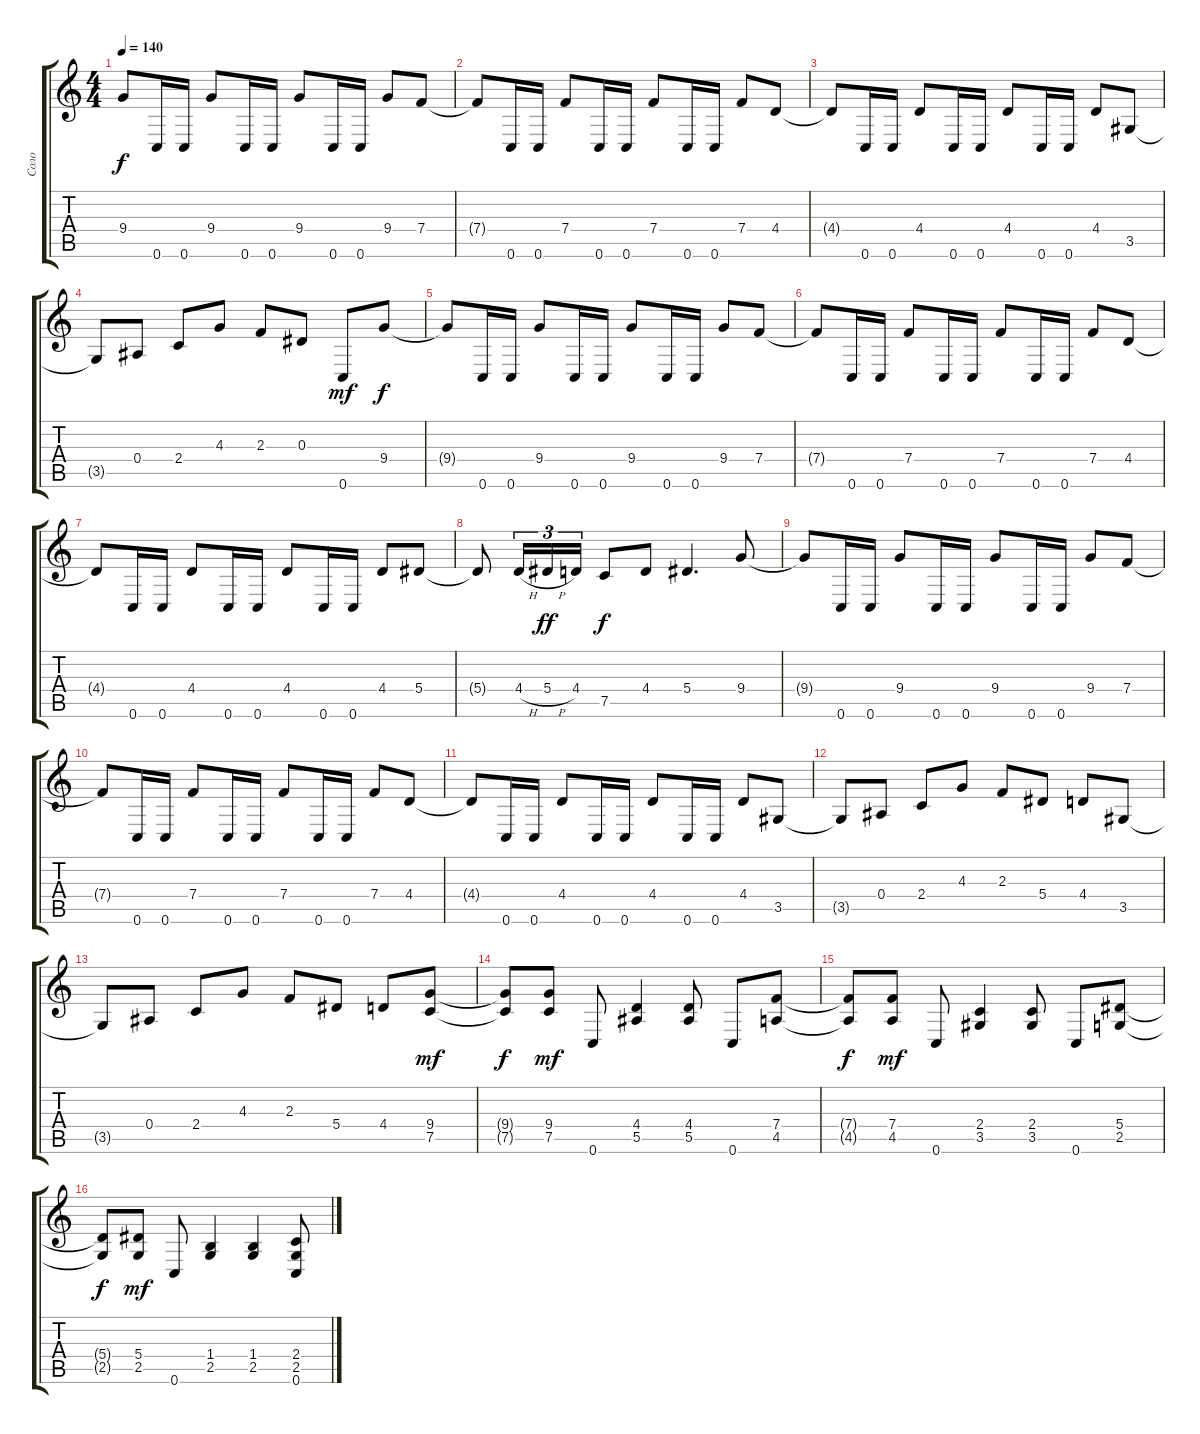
\track ("Соло" "Соло") {instrument distortionguitar}
\staff {score tabs}
\tuning (C4 G3 Eb3 Bb2 F2 C2) {hide}
\ts (4 4)
\tempo 140
\clef g2
\ks c
9.4{t}.8{dy f} 0.6.16 0.6.16 9.4.8 0.6.16 0.6.16 9.4.8 0.6.16 0.6.16 9.4.8 7.4.8 |
7.4{t}.8 0.6.16 0.6.16 7.4.8 0.6.16 0.6.16 7.4.8 0.6.16 0.6.16 7.4.8 4.4.8 |
4.4{t}.8 0.6.16 0.6.16 4.4.8 0.6.16 0.6.16 4.4.8 0.6.16 0.6.16 4.4.8 3.5.8 |
3.5{t}.8 0.4.8 2.4.8 4.3.8 2.3.8 0.3.8 0.6.8{dy mf} 9.4.8{dy f} |
9.4{t}.8 0.6.16 0.6.16 9.4.8 0.6.16 0.6.16 9.4.8 0.6.16 0.6.16 9.4.8 7.4.8 |
7.4{t}.8 0.6.16 0.6.16 7.4.8 0.6.16 0.6.16 7.4.8 0.6.16 0.6.16 7.4.8 4.4.8 |
4.4{t}.8 0.6.16 0.6.16 4.4.8 0.6.16 0.6.16 4.4.8 0.6.16 0.6.16 4.4.8 5.4.8 |
5.4{t}.8 4.4{h}.16{tu (3 2)} 5.4{h}.16{tu (3 2) dy ff} 4.4.16{tu (3 2)} 7.5.8{dy f} 4.4.8 5.4.4{d} 9.4.8 |
9.4{t}.8 0.6.16 0.6.16 9.4.8 0.6.16 0.6.16 9.4.8 0.6.16 0.6.16 9.4.8 7.4.8 |
7.4{t}.8 0.6.16 0.6.16 7.4.8 0.6.16 0.6.16 7.4.8 0.6.16 0.6.16 7.4.8 4.4.8 |
4.4{t}.8 0.6.16 0.6.16 4.4.8 0.6.16 0.6.16 4.4.8 0.6.16 0.6.16 4.4.8 3.5.8 |
3.5{t}.8 0.4.8 2.4.8 4.3.8 2.3.8 5.4.8 4.4.8 3.5.8 |
3.5{t}.8 0.4.8 2.4.8 4.3.8 2.3.8 5.4.8 4.4.8 (9.4 7.5).8{dy mf} |
(9.4{t} 7.5{t}).8{dy f} (9.4 7.5).8{dy mf} 0.6.8 (4.4 5.5).4 (4.4 5.5).8 0.6.8 (7.4 4.5).8 |
(7.4{t} 4.5{t}).8{dy f} (7.4 4.5).8{dy mf} 0.6.8 (2.4 3.5).4 (2.4 3.5).8 0.6.8 (5.4 2.5).8 |
(5.4{t} 2.5{t}).8{dy f} (5.4 2.5).8{dy mf} 0.6.8 (1.4 2.5).4 (1.4 2.5).4 (2.4 2.5 0.6).8
